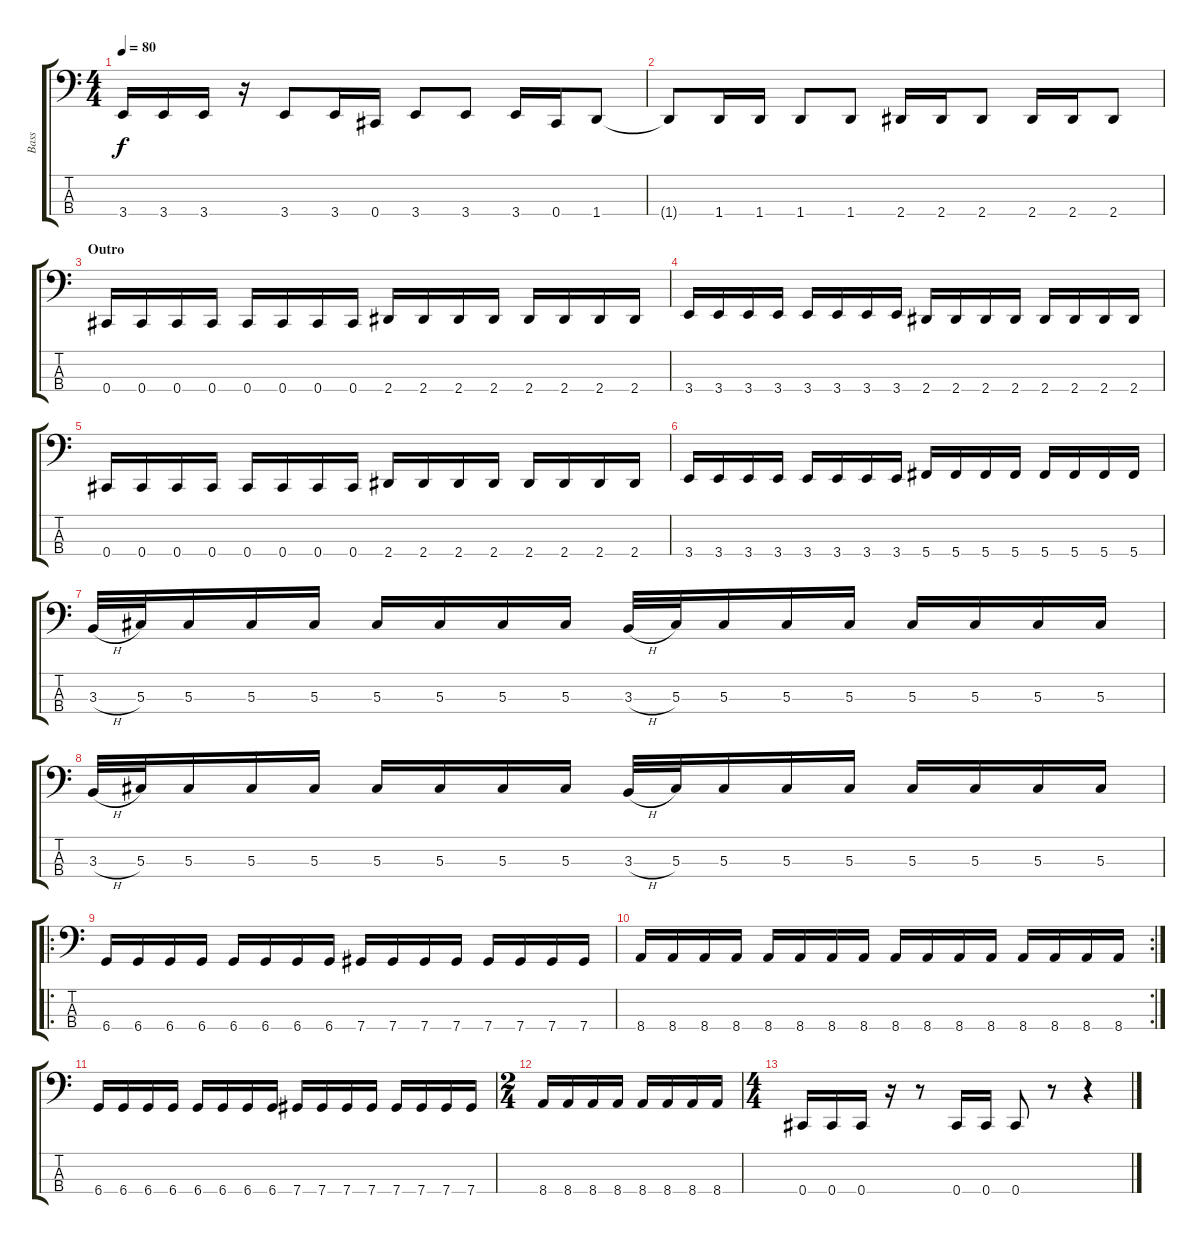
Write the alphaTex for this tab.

\track ("Bass" "Bass") {instrument electricbassfinger}
\staff {score tabs}
\tuning (Gb2 Db2 Ab1 Db1) {hide}
\ts (4 4)
\tempo 80
\clef f4
\ks c
3.4.16{dy f} 3.4.16 3.4.16 r.16 3.4.8 3.4.16 0.4.16 3.4.8 3.4.8 3.4.16 0.4.16 1.4.8 |
1.4{t}.8 1.4.16 1.4.16 1.4.8 1.4.8 2.4.16 2.4.16 2.4.8 2.4.16 2.4.16 2.4.8 |
\section ("" "Outro")
0.4.16 0.4.16 0.4.16 0.4.16 0.4.16 0.4.16 0.4.16 0.4.16 2.4.16 2.4.16 2.4.16 2.4.16 2.4.16 2.4.16 2.4.16 2.4.16 |
3.4.16 3.4.16 3.4.16 3.4.16 3.4.16 3.4.16 3.4.16 3.4.16 2.4.16 2.4.16 2.4.16 2.4.16 2.4.16 2.4.16 2.4.16 2.4.16 |
0.4.16 0.4.16 0.4.16 0.4.16 0.4.16 0.4.16 0.4.16 0.4.16 2.4.16 2.4.16 2.4.16 2.4.16 2.4.16 2.4.16 2.4.16 2.4.16 |
3.4.16 3.4.16 3.4.16 3.4.16 3.4.16 3.4.16 3.4.16 3.4.16 5.4.16 5.4.16 5.4.16 5.4.16 5.4.16 5.4.16 5.4.16 5.4.16 |
3.3{h}.32 5.3.32 5.3.16 5.3.16 5.3.16 5.3.16 5.3.16 5.3.16 5.3.16 3.3{h}.32 5.3.32 5.3.16 5.3.16 5.3.16 5.3.16 5.3.16 5.3.16 5.3.16 |
3.3{h}.32 5.3.32 5.3.16 5.3.16 5.3.16 5.3.16 5.3.16 5.3.16 5.3.16 3.3{h}.32 5.3.32 5.3.16 5.3.16 5.3.16 5.3.16 5.3.16 5.3.16 5.3.16 |
\ro
6.4.16 6.4.16 6.4.16 6.4.16 6.4.16 6.4.16 6.4.16 6.4.16 7.4.16 7.4.16 7.4.16 7.4.16 7.4.16 7.4.16 7.4.16 7.4.16 |
\rc 2
8.4.16 8.4.16 8.4.16 8.4.16 8.4.16 8.4.16 8.4.16 8.4.16 8.4.16 8.4.16 8.4.16 8.4.16 8.4.16 8.4.16 8.4.16 8.4.16 |
6.4.16 6.4.16 6.4.16 6.4.16 6.4.16 6.4.16 6.4.16 6.4.16 7.4.16 7.4.16 7.4.16 7.4.16 7.4.16 7.4.16 7.4.16 7.4.16 |
\ts (2 4)
8.4.16 8.4.16 8.4.16 8.4.16 8.4.16 8.4.16 8.4.16 8.4.16 |
\ts (4 4)
0.4.16 0.4.16 0.4.16 r.16 r.8 0.4.16 0.4.16 0.4.8 r.8 r.4
